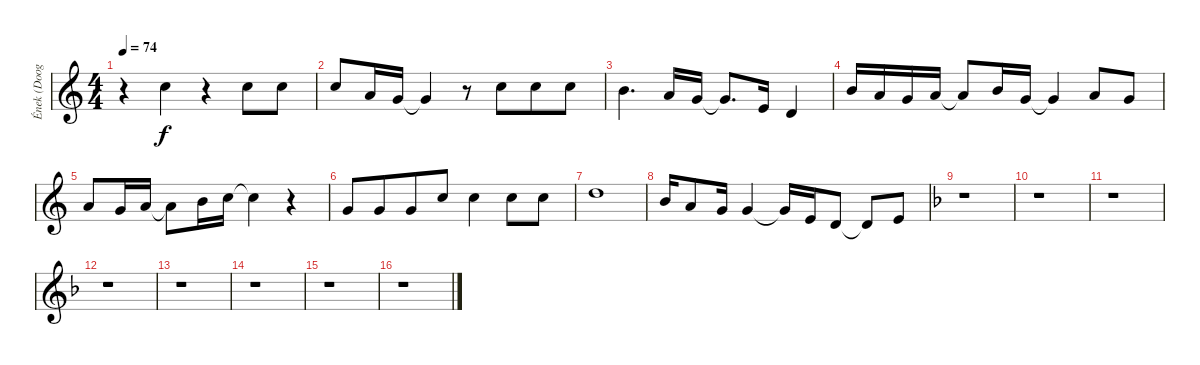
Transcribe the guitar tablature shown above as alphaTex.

\track ("Ének (Doogie White)" "Ének (Doog") {instrument tenorsax}
\staff {score}
\tuning (E4 B3 G3 D3 A2 E2) {hide}
\ts (4 4)
\tempo 74
\clef g2
\ks c
r.4{dy f} 8.1.4 r.4 8.1.8 8.1.8 |
8.1.8 5.1.16 3.1.16 3.1{t}.4 r.8 8.1.8{beam merge} 8.1.8 8.1.8 |
7.1.4{d} 5.1.16 3.1.16 3.1{t}.8{d} 0.1.16 3.2.4 |
7.1.16 5.1.16 3.1.16 5.1.16 5.1{t}.8 7.1.16 3.1.16 3.1{t}.4 5.1.8 3.1.8 |
5.1.8 3.1.16 5.1.16 5.1{t}.8 7.1.16 8.1.16 8.1{t}.4 r.4 |
3.1.8 3.1.8{beam merge} 3.1.8 8.1.8 8.1.4 8.1.8 8.1.8 |
10.1.1 |
7.1.16 5.1.8 3.1.16 3.1.4 3.1{t}.16 0.1.16 3.2.8 3.2{t}.8 0.1.8 |
\ks f
r.1 |
r.1 |
r.1 |
r.1 |
r.1 |
r.1 |
r.1 |
r.1
